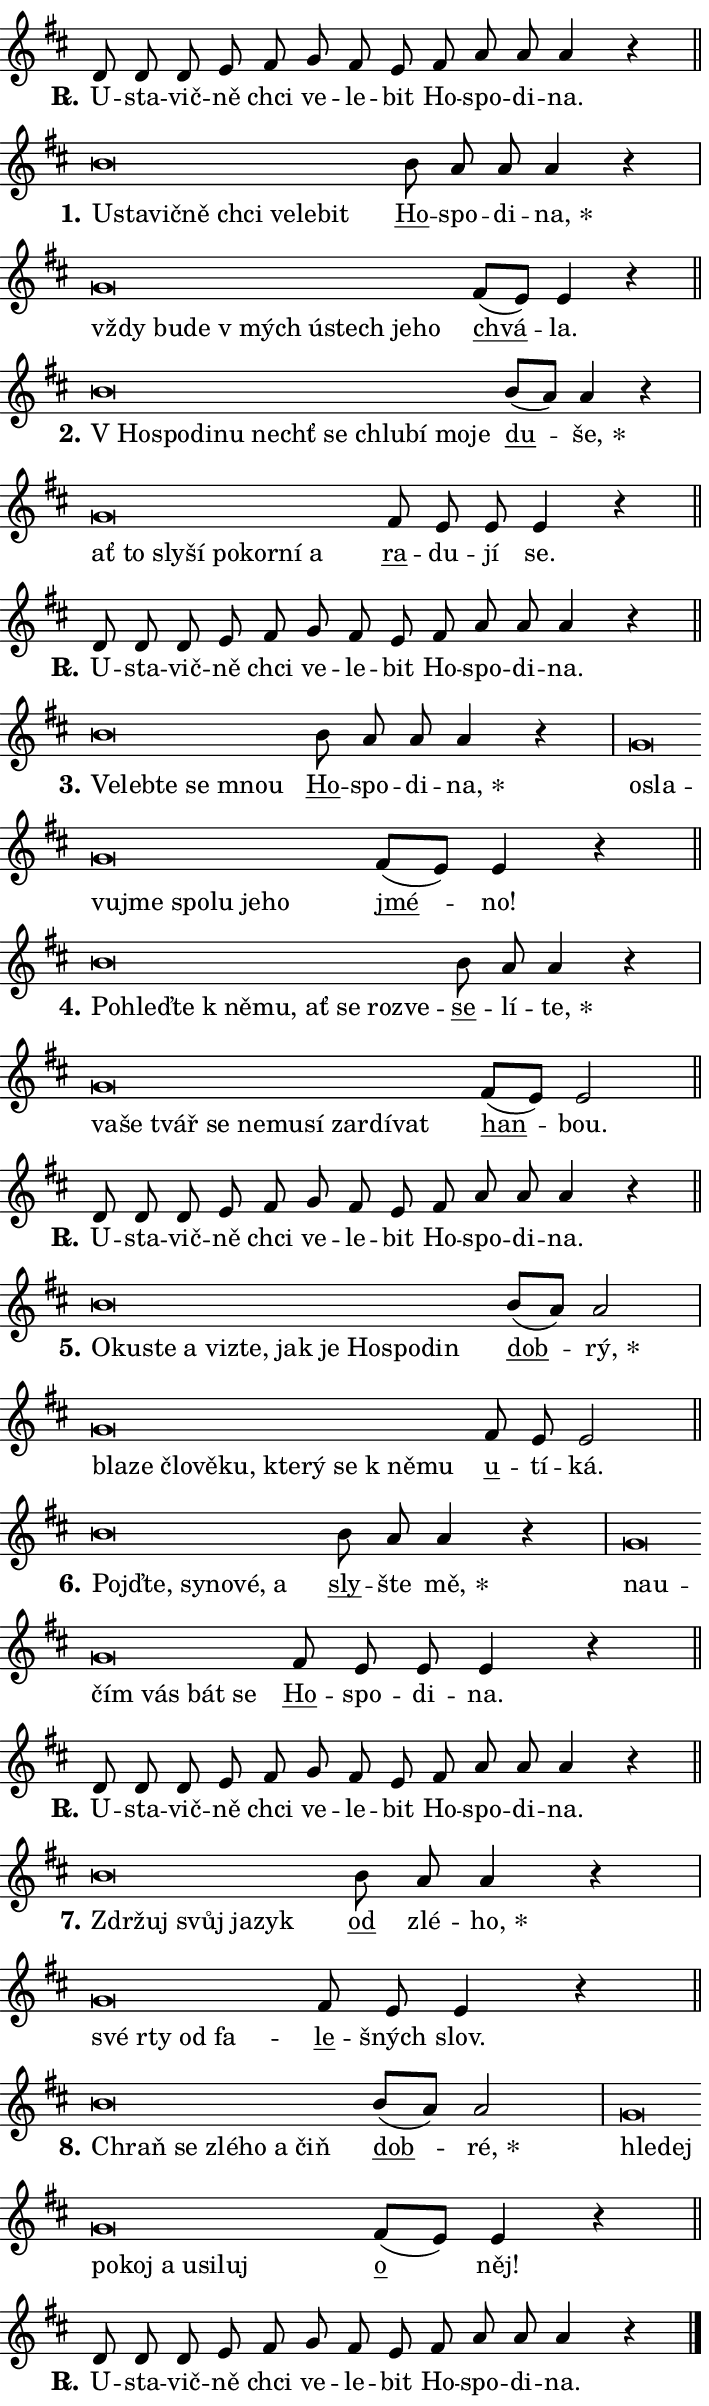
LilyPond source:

\version "2.24.0"
\header { tagline = "" }
\paper {
  indent = 0\cm
  top-margin = 0\cm
  right-margin = 0.13\cm % to fit lyric hyphens
  bottom-margin = 0\cm
  left-margin = 0\cm
  paper-width = 12\cm
  page-breaking = #ly:one-page-breaking
  system-system-spacing.basic-distance = #11
  score-system-spacing.basic-distance = #11
  ragged-last = ##f
}


%% Author: Thomas Morley
%% https://lists.gnu.org/archive/html/lilypond-user/2020-05/msg00002.html
#(define (line-position grob)
"Returns position of @var[grob} in current system:
   @code{'start}, if at first time-step
   @code{'end}, if at last time-step
   @code{'middle} otherwise
"
  (let* ((col (ly:item-get-column grob))
         (ln (ly:grob-object col 'left-neighbor))
         (rn (ly:grob-object col 'right-neighbor))
         (col-to-check-left (if (ly:grob? ln) ln col))
         (col-to-check-right (if (ly:grob? rn) rn col))
         (break-dir-left
           (and
             (ly:grob-property col-to-check-left 'non-musical #f)
             (ly:item-break-dir col-to-check-left)))
         (break-dir-right
           (and
             (ly:grob-property col-to-check-right 'non-musical #f)
             (ly:item-break-dir col-to-check-right))))
        (cond ((eqv? 1 break-dir-left) 'start)
              ((eqv? -1 break-dir-right) 'end)
              (else 'middle))))

#(define (tranparent-at-line-position vctor)
  (lambda (grob)
  "Relying on @code{line-position} select the relevant enry from @var{vctor}.
Used to determine transparency,"
    (case (line-position grob)
      ((end) (not (vector-ref vctor 0)))
      ((middle) (not (vector-ref vctor 1)))
      ((start) (not (vector-ref vctor 2))))))

noteHeadBreakVisibility =
#(define-music-function (break-visibility)(vector?)
"Makes @code{NoteHead}s transparent relying on @var{break-visibility}"
#{
  \override NoteHead.transparent =
    #(tranparent-at-line-position break-visibility)
#})

#(define delete-ledgers-for-transparent-note-heads
  (lambda (grob)
    "Reads whether a @code{NoteHead} is transparent.
If so this @code{NoteHead} is removed from @code{'note-heads} from
@var{grob}, which is supposed to be @code{LedgerLineSpanner}.
As a result ledgers are not printed for this @code{NoteHead}"
    (let* ((nhds-array (ly:grob-object grob 'note-heads))
           (nhds-list
             (if (ly:grob-array? nhds-array)
                 (ly:grob-array->list nhds-array)
                 '()))
           ;; Relies on the transparent-property being done before
           ;; Staff.LedgerLineSpanner.after-line-breaking is executed.
           ;; This is fragile ...
           (to-keep
             (remove
               (lambda (nhd)
                 (ly:grob-property nhd 'transparent #f))
               nhds-list)))
      ;; TODO find a better method to iterate over grob-arrays, similiar
      ;; to filter/remove etc for lists
      ;; For now rebuilt from scratch
      (set! (ly:grob-object grob 'note-heads)  '())
      (for-each
        (lambda (nhd)
          (ly:pointer-group-interface::add-grob grob 'note-heads nhd))
        to-keep))))

squashNotes = {
  \override NoteHead.X-extent = #'(-0.2 . 0.2)
  \override NoteHead.Y-extent = #'(-0.75 . 0)
  \override NoteHead.stencil =
    #(lambda (grob)
       (let ((pos (ly:grob-property grob 'staff-position)))
         (begin
           (if (< pos -7) (display "ERROR: Lower brevis then expected\n") (display ""))
           (if (<= pos -6) ly:text-interface::print ly:note-head::print))))
}
unSquashNotes = {
  \revert NoteHead.X-extent
  \revert NoteHead.Y-extent
  \revert NoteHead.stencil
}

hideNotes = \noteHeadBreakVisibility #begin-of-line-visible
unHideNotes = \noteHeadBreakVisibility #all-visible

% work-around for resetting accidentals
% https://lilypond.org/doc/v2.23/Documentation/notation/displaying-rhythms#unmetered-music
cadenzaMeasure = {
  \cadenzaOff
  \partial 1024 s1024
  \cadenzaOn
}

#(define-markup-command (accent layout props text) (markup?)
  "Underline accented syllable"
  (interpret-markup layout props
    #{\markup \override #'(offset . 4.3) \underline { #text }#}))

responsum = \markup \concat {
  "R" \hspace #-1.05 \path #0.1 #'((moveto 0 0.07) (lineto 0.9 0.8)) \hspace #0.05 "."
}

spaceSize = #0.6828661417322834 % exact space size for TeX Gyre Schola

\layout {
  \context {
    \Staff
    \remove "Time_signature_engraver"
    \override LedgerLineSpanner.after-line-breaking = #delete-ledgers-for-transparent-note-heads
  }
  \context {
    \Lyrics {
      \override LyricSpace.minimum-distance = \spaceSize
      \override LyricText.font-name = #"TeX Gyre Schola"
      \override LyricText.font-size = 1
      \override StanzaNumber.font-name = #"TeX Gyre Schola Bold"
      \override StanzaNumber.font-size = 1
    }
  }
  \context {
    \Score 
    \override NoteHead.text =
      #(lambda (grob) 
        (let ((pos (ly:grob-property grob 'staff-position)))
          #{\markup {
            \combine
              \halign #-0.55 \raise #(if (= pos -6) 0 0.5) \override #'(thickness . 2) \draw-line #'(3.2 . 0)
              \musicglyph "noteheads.sM1"
          }#}))
  }
}

% magnetic-lyrics.ily
%
%   written by
%     Jean Abou Samra <jean@abou-samra.fr>
%     Werner Lemberg <wl@gnu.org>
%
%   adapted by
%     Jiri Hon <jiri.hon@gmail.com>
%
% Version 2022-Apr-15

% https://www.mail-archive.com/lilypond-user@gnu.org/msg149350.html

#(define (Left_hyphen_pointer_engraver context)
   "Collect syllable-hyphen-syllable occurrences in lyrics and store
them in properties.  This engraver only looks to the left.  For
example, if the lyrics input is @code{foo -- bar}, it does the
following.

@itemize @bullet
@item
Set the @code{text} property of the @code{LyricHyphen} grob between
@q{foo} and @q{bar} to @code{foo}.

@item
Set the @code{left-hyphen} property of the @code{LyricText} grob with
text @q{foo} to the @code{LyricHyphen} grob between @q{foo} and
@q{bar}.
@end itemize

Use this auxiliary engraver in combination with the
@code{lyric-@/text::@/apply-@/magnetic-@/offset!} hook."
   (let ((hyphen #f)
         (text #f))
     (make-engraver
      (acknowledgers
       ((lyric-syllable-interface engraver grob source-engraver)
        (set! text grob)))
      (end-acknowledgers
       ((lyric-hyphen-interface engraver grob source-engraver)
        ;(when (not (grob::has-interface grob 'lyric-space-interface))
          (set! hyphen grob)));)
      ((stop-translation-timestep engraver)
       (when (and text hyphen)
         (ly:grob-set-object! text 'left-hyphen hyphen))
       (set! text #f)
       (set! hyphen #f)))))

#(define (lyric-text::apply-magnetic-offset! grob)
   "If the space between two syllables is less than the value in
property @code{LyricText@/.details@/.squash-threshold}, move the right
syllable to the left so that it gets concatenated with the left
syllable.

Use this function as a hook for
@code{LyricText@/.after-@/line-@/breaking} if the
@code{Left_@/hyphen_@/pointer_@/engraver} is active."
   (let ((hyphen (ly:grob-object grob 'left-hyphen #f)))
     (when hyphen
       (let ((left-text (ly:spanner-bound hyphen LEFT)))
         (when (grob::has-interface left-text 'lyric-syllable-interface)
           (let* ((common (ly:grob-common-refpoint grob left-text X))
                  (this-x-ext (ly:grob-extent grob common X))
                  (left-x-ext
                   (begin
                     ;; Trigger magnetism for left-text.
                     (ly:grob-property left-text 'after-line-breaking)
                     (ly:grob-extent left-text common X)))
                  ;; `delta` is the gap width between two syllables.
                  (delta (- (interval-start this-x-ext)
                            (interval-end left-x-ext)))
                  (details (ly:grob-property grob 'details))
                  (threshold (assoc-get 'squash-threshold details 0.2)))
             (when (< delta threshold)
               (let* (;; We have to manipulate the input text so that
                      ;; ligatures crossing syllable boundaries are not
                      ;; disabled.  For languages based on the Latin
                      ;; script this is essentially a beautification.
                      ;; However, for non-Western scripts it can be a
                      ;; necessity.
                      (lt (ly:grob-property left-text 'text))
                      (rt (ly:grob-property grob 'text))
                      (is-space (grob::has-interface hyphen 'lyric-space-interface))
                      (space (if is-space " " ""))
                      (extra-delta (if is-space spaceSize 0))
                      ;; Append new syllable.
                      (ltrt-space (if (and (string? lt) (string? rt))
                                (string-append lt space rt)
                                (make-concat-markup (list lt space rt))))
                      ;; Right-align `ltrt` to the right side.
                      (ltrt-space-markup (grob-interpret-markup
                               grob
                               (make-translate-markup
                                (cons (interval-length this-x-ext) 0)
                                (make-right-align-markup ltrt-space)))))
                 (begin
                   ;; Don't print `left-text`.
                   (ly:grob-set-property! left-text 'stencil #f)
                   ;; Set text and stencil (which holds all collected
                   ;; syllables so far) and shift it to the left.
                   (ly:grob-set-property! grob 'text ltrt-space)
                   (ly:grob-set-property! grob 'stencil ltrt-space-markup)
                   (ly:grob-translate-axis! grob (- (- delta extra-delta)) X))))))))))


#(define (lyric-hyphen::displace-bounds-first grob)
   ;; Make very sure this callback isn't triggered too early.
   (let ((left (ly:spanner-bound grob LEFT))
         (right (ly:spanner-bound grob RIGHT)))
     (ly:grob-property left 'after-line-breaking)
     (ly:grob-property right 'after-line-breaking)
     (ly:lyric-hyphen::print grob)))

squashThreshold = #0.4

\layout {
  \context {
    \Lyrics
    \consists #Left_hyphen_pointer_engraver
    \override LyricText.after-line-breaking =
      #lyric-text::apply-magnetic-offset!
    \override LyricHyphen.stencil = #lyric-hyphen::displace-bounds-first
    \override LyricText.details.squash-threshold = \squashThreshold
    \override LyricHyphen.minimum-distance = 0
    \override LyricHyphen.minimum-length = \squashThreshold
  }
}

squashText = \override LyricText.details.squash-threshold = 9999
unSquashText = \override LyricText.details.squash-threshold = \squashThreshold

leftText = \override LyricText.self-alignment-X = #LEFT
unLeftText = \revert LyricText.self-alignment-X

starOffset = #(lambda (grob) 
                (let ((x_offset (ly:self-alignment-interface::aligned-on-x-parent grob)))
                  (if (= x_offset 0) 0 (+ x_offset 1.2))))

star = #(define-music-function (syllable)(string?)
"Append star separator at the end of a syllable"
#{
  \once \override LyricText.X-offset = #starOffset
  \lyricmode { \markup {
    #syllable
    \override #'((font-name . "TeX Gyre Schola Bold")) \hspace #0.2 \lower #0.65 \larger "*"
  } }
#})

starAccent = #(define-music-function (syllable)(string?)
"Append star separator at the end of a syllable and make accent"
#{
  \once \override LyricText.X-offset = #starOffset
  \lyricmode { \markup {
    \accent #syllable
    \override #'((font-name . "TeX Gyre Schola Bold")) \hspace #0.2 \lower #0.65 \larger "*"
  } }
#})

breath = #(define-music-function (syllable)(string?)
"Append breathing indicator at the end of a syllable"
#{
  \lyricmode { \markup { #syllable "+" } }
#})

optionalBreath = #(define-music-function (syllable)(string?)
"Append optional breathing indicator at the end of a syllable"
#{
  \lyricmode { \markup { #syllable "(+)" } }
#})


\score {
    <<
        \new Voice = "melody" { \cadenzaOn \key d \major \relative { d'8 d d e fis \bar "" g fis e \bar "" fis a a a4 r \cadenzaMeasure \bar "||" \break } }
        \new Lyrics \lyricsto "melody" { \lyricmode { \set stanza = \responsum
U -- sta -- vič -- ně chci ve -- le -- bit Ho -- spo -- di -- na. } }
    >>
    \layout {}
}

\score {
    <<
        \new Voice = "melody" { \cadenzaOn \key d \major \relative { \squashNotes b'\breve*1/16 \hideNotes \breve*1/16 \bar "" \breve*1/16 \bar "" \breve*1/16 \bar "" \breve*1/16 \bar "" \breve*1/16 \bar "" \breve*1/16 \breve*1/16 \bar "" \unHideNotes \unSquashNotes \bar "" b8 a a a4 r \cadenzaMeasure \bar "|" \squashNotes g\breve*1/16 \hideNotes \breve*1/16 \bar "" \breve*1/16 \bar "" \breve*1/16 \bar "" \breve*1/16 \bar "" \breve*1/16 \bar "" \breve*1/16 \breve*1/16 \bar "" \unHideNotes \unSquashNotes \bar "" fis8[( e)] e4 r \cadenzaMeasure \bar "||" \break } }
        \new Lyrics \lyricsto "melody" { \lyricmode { \set stanza = "1."
\leftText U -- \squashText sta -- vič -- ně chci ve -- le -- bit \unLeftText \unSquashText \markup \accent Ho -- spo -- di -- \star na, \leftText vždy \squashText bu -- de "v mých" ú -- stech je -- ho \unLeftText \unSquashText \markup \accent chvá -- la. } }
    >>
    \layout {}
}

\score {
    <<
        \new Voice = "melody" { \cadenzaOn \key d \major \relative { \squashNotes b'\breve*1/16 \hideNotes \breve*1/16 \bar "" \breve*1/16 \bar "" \breve*1/16 \bar "" \breve*1/16 \bar "" \breve*1/16 \bar "" \breve*1/16 \bar "" \breve*1/16 \bar "" \breve*1/16 \breve*1/16 \bar "" \unHideNotes \unSquashNotes \bar "" b8[( a)] a4 r \cadenzaMeasure \bar "|" \squashNotes g\breve*1/16 \hideNotes \breve*1/16 \bar "" \breve*1/16 \bar "" \breve*1/16 \bar "" \breve*1/16 \bar "" \breve*1/16 \bar "" \breve*1/16 \breve*1/16 \bar "" \unHideNotes \unSquashNotes \bar "" fis8 e e e4 r \cadenzaMeasure \bar "||" \break } }
        \new Lyrics \lyricsto "melody" { \lyricmode { \set stanza = "2."
\leftText "V Ho" -- \squashText spo -- di -- nu nechť se chlu -- bí mo -- je \unLeftText \unSquashText \markup \accent du -- \star še, \leftText ať \squashText to sly -- ší po -- kor -- ní a \unLeftText \unSquashText \markup \accent ra -- du -- jí se. } }
    >>
    \layout {}
}

\score {
    <<
        \new Voice = "melody" { \cadenzaOn \key d \major \relative { d'8 d d e fis \bar "" g fis e \bar "" fis a a a4 r \cadenzaMeasure \bar "||" \break } }
        \new Lyrics \lyricsto "melody" { \lyricmode { \set stanza = \responsum
U -- sta -- vič -- ně chci ve -- le -- bit Ho -- spo -- di -- na. } }
    >>
    \layout {}
}

\score {
    <<
        \new Voice = "melody" { \cadenzaOn \key d \major \relative { \squashNotes b'\breve*1/16 \hideNotes \breve*1/16 \bar "" \breve*1/16 \bar "" \breve*1/16 \breve*1/16 \bar "" \unHideNotes \unSquashNotes \bar "" b8 a a a4 r \cadenzaMeasure \bar "|" \squashNotes g\breve*1/16 \hideNotes \breve*1/16 \bar "" \breve*1/16 \bar "" \breve*1/16 \bar "" \breve*1/16 \bar "" \breve*1/16 \bar "" \breve*1/16 \breve*1/16 \bar "" \unHideNotes \unSquashNotes \bar "" fis8[( e)] e4 r \cadenzaMeasure \bar "||" \break } }
        \new Lyrics \lyricsto "melody" { \lyricmode { \set stanza = "3."
\leftText Ve -- \squashText leb -- te se mnou \unLeftText \unSquashText \markup \accent Ho -- spo -- di -- \star na, \leftText o -- \squashText sla -- vu -- jme spo -- lu je -- ho \unLeftText \unSquashText \markup \accent jmé -- no! } }
    >>
    \layout {}
}

\score {
    <<
        \new Voice = "melody" { \cadenzaOn \key d \major \relative { \squashNotes b'\breve*1/16 \hideNotes \breve*1/16 \bar "" \breve*1/16 \bar "" \breve*1/16 \bar "" \breve*1/16 \bar "" \breve*1/16 \bar "" \breve*1/16 \bar "" \breve*1/16 \breve*1/16 \bar "" \unHideNotes \unSquashNotes \bar "" b8 a a4 r \cadenzaMeasure \bar "|" \squashNotes g\breve*1/16 \hideNotes \breve*1/16 \bar "" \breve*1/16 \bar "" \breve*1/16 \bar "" \breve*1/16 \bar "" \breve*1/16 \bar "" \breve*1/16 \bar "" \breve*1/16 \bar "" \breve*1/16 \breve*1/16 \bar "" \unHideNotes \unSquashNotes \bar "" fis8[( e)] e2 \cadenzaMeasure \bar "||" \break } }
        \new Lyrics \lyricsto "melody" { \lyricmode { \set stanza = "4."
\leftText Po -- \squashText hleď -- te "k ně" -- mu, ať se roz -- ve -- \unLeftText \unSquashText \markup \accent se -- lí -- \star te, \leftText va -- \squashText še tvář se ne -- mu -- sí za -- rdí -- vat \unLeftText \unSquashText \markup \accent han -- bou. } }
    >>
    \layout {}
}

\score {
    <<
        \new Voice = "melody" { \cadenzaOn \key d \major \relative { d'8 d d e fis \bar "" g fis e \bar "" fis a a a4 r \cadenzaMeasure \bar "||" \break } }
        \new Lyrics \lyricsto "melody" { \lyricmode { \set stanza = \responsum
U -- sta -- vič -- ně chci ve -- le -- bit Ho -- spo -- di -- na. } }
    >>
    \layout {}
}

\score {
    <<
        \new Voice = "melody" { \cadenzaOn \key d \major \relative { \squashNotes b'\breve*1/16 \hideNotes \breve*1/16 \bar "" \breve*1/16 \bar "" \breve*1/16 \bar "" \breve*1/16 \bar "" \breve*1/16 \bar "" \breve*1/16 \bar "" \breve*1/16 \bar "" \breve*1/16 \bar "" \breve*1/16 \breve*1/16 \bar "" \unHideNotes \unSquashNotes \bar "" b8[( a)] a2 \cadenzaMeasure \bar "|" \squashNotes g\breve*1/16 \hideNotes \breve*1/16 \bar "" \breve*1/16 \bar "" \breve*1/16 \bar "" \breve*1/16 \bar "" \breve*1/16 \bar "" \breve*1/16 \bar "" \breve*1/16 \bar "" \breve*1/16 \breve*1/16 \bar "" \unHideNotes \unSquashNotes \bar "" fis8 e e2 \cadenzaMeasure \bar "||" \break } }
        \new Lyrics \lyricsto "melody" { \lyricmode { \set stanza = "5."
\leftText O -- \squashText ku -- ste a vi -- zte, jak je Ho -- spo -- din \unLeftText \unSquashText \markup \accent dob -- \star rý, \leftText bla -- \squashText ze člo -- vě -- ku, kte -- rý se "k ně" -- mu \unLeftText \unSquashText \markup \accent u -- tí -- ká. } }
    >>
    \layout {}
}

\score {
    <<
        \new Voice = "melody" { \cadenzaOn \key d \major \relative { \squashNotes b'\breve*1/16 \hideNotes \breve*1/16 \bar "" \breve*1/16 \bar "" \breve*1/16 \bar "" \breve*1/16 \breve*1/16 \bar "" \unHideNotes \unSquashNotes \bar "" b8 a a4 r \cadenzaMeasure \bar "|" \squashNotes g\breve*1/16 \hideNotes \breve*1/16 \bar "" \breve*1/16 \bar "" \breve*1/16 \bar "" \breve*1/16 \breve*1/16 \bar "" \unHideNotes \unSquashNotes \bar "" fis8 e e e4 r \cadenzaMeasure \bar "||" \break } }
        \new Lyrics \lyricsto "melody" { \lyricmode { \set stanza = "6."
\leftText Pojď -- \squashText te, sy -- no -- vé, a \unLeftText \unSquashText \markup \accent sly -- šte \star mě, \leftText na -- \squashText u -- čím vás bát se \unLeftText \unSquashText \markup \accent Ho -- spo -- di -- na. } }
    >>
    \layout {}
}

\score {
    <<
        \new Voice = "melody" { \cadenzaOn \key d \major \relative { d'8 d d e fis \bar "" g fis e \bar "" fis a a a4 r \cadenzaMeasure \bar "||" \break } }
        \new Lyrics \lyricsto "melody" { \lyricmode { \set stanza = \responsum
U -- sta -- vič -- ně chci ve -- le -- bit Ho -- spo -- di -- na. } }
    >>
    \layout {}
}

\score {
    <<
        \new Voice = "melody" { \cadenzaOn \key d \major \relative { \squashNotes b'\breve*1/16 \hideNotes \breve*1/16 \bar "" \breve*1/16 \bar "" \breve*1/16 \breve*1/16 \bar "" \unHideNotes \unSquashNotes \bar "" b8 a a4 r \cadenzaMeasure \bar "|" \squashNotes g\breve*1/16 \hideNotes \breve*1/16 \bar "" \breve*1/16 \breve*1/16 \bar "" \unHideNotes \unSquashNotes \bar "" fis8 e e4 r \cadenzaMeasure \bar "||" \break } }
        \new Lyrics \lyricsto "melody" { \lyricmode { \set stanza = "7."
\leftText Zdr -- \squashText žuj svůj ja -- zyk \unLeftText \unSquashText \markup \accent od zlé -- \star ho, \leftText své \squashText rty od fa -- \unLeftText \unSquashText \markup \accent le -- šných slov. } }
    >>
    \layout {}
}

\score {
    <<
        \new Voice = "melody" { \cadenzaOn \key d \major \relative { \squashNotes b'\breve*1/16 \hideNotes \breve*1/16 \bar "" \breve*1/16 \bar "" \breve*1/16 \bar "" \breve*1/16 \breve*1/16 \bar "" \unHideNotes \unSquashNotes \bar "" b8[( a)] a2 \cadenzaMeasure \bar "|" \squashNotes g\breve*1/16 \hideNotes \breve*1/16 \bar "" \breve*1/16 \bar "" \breve*1/16 \bar "" \breve*1/16 \bar "" \breve*1/16 \bar "" \breve*1/16 \breve*1/16 \bar "" \unHideNotes \unSquashNotes \bar "" fis8[( e)] e4 r \cadenzaMeasure \bar "||" \break } }
        \new Lyrics \lyricsto "melody" { \lyricmode { \set stanza = "8."
\leftText Chraň \squashText se zlé -- ho a čiň \unLeftText \unSquashText \markup \accent dob -- \star ré, \leftText hle -- \squashText dej po -- koj a u -- si -- luj \unLeftText \unSquashText \markup \accent o něj! } }
    >>
    \layout {}
}

\score {
    <<
        \new Voice = "melody" { \cadenzaOn \key d \major \relative { d'8 d d e fis \bar "" g fis e \bar "" fis a a a4 r \cadenzaMeasure \bar "||" \break } \bar "|." }
        \new Lyrics \lyricsto "melody" { \lyricmode { \set stanza = \responsum
U -- sta -- vič -- ně chci ve -- le -- bit Ho -- spo -- di -- na. } }
    >>
    \layout {}
}
